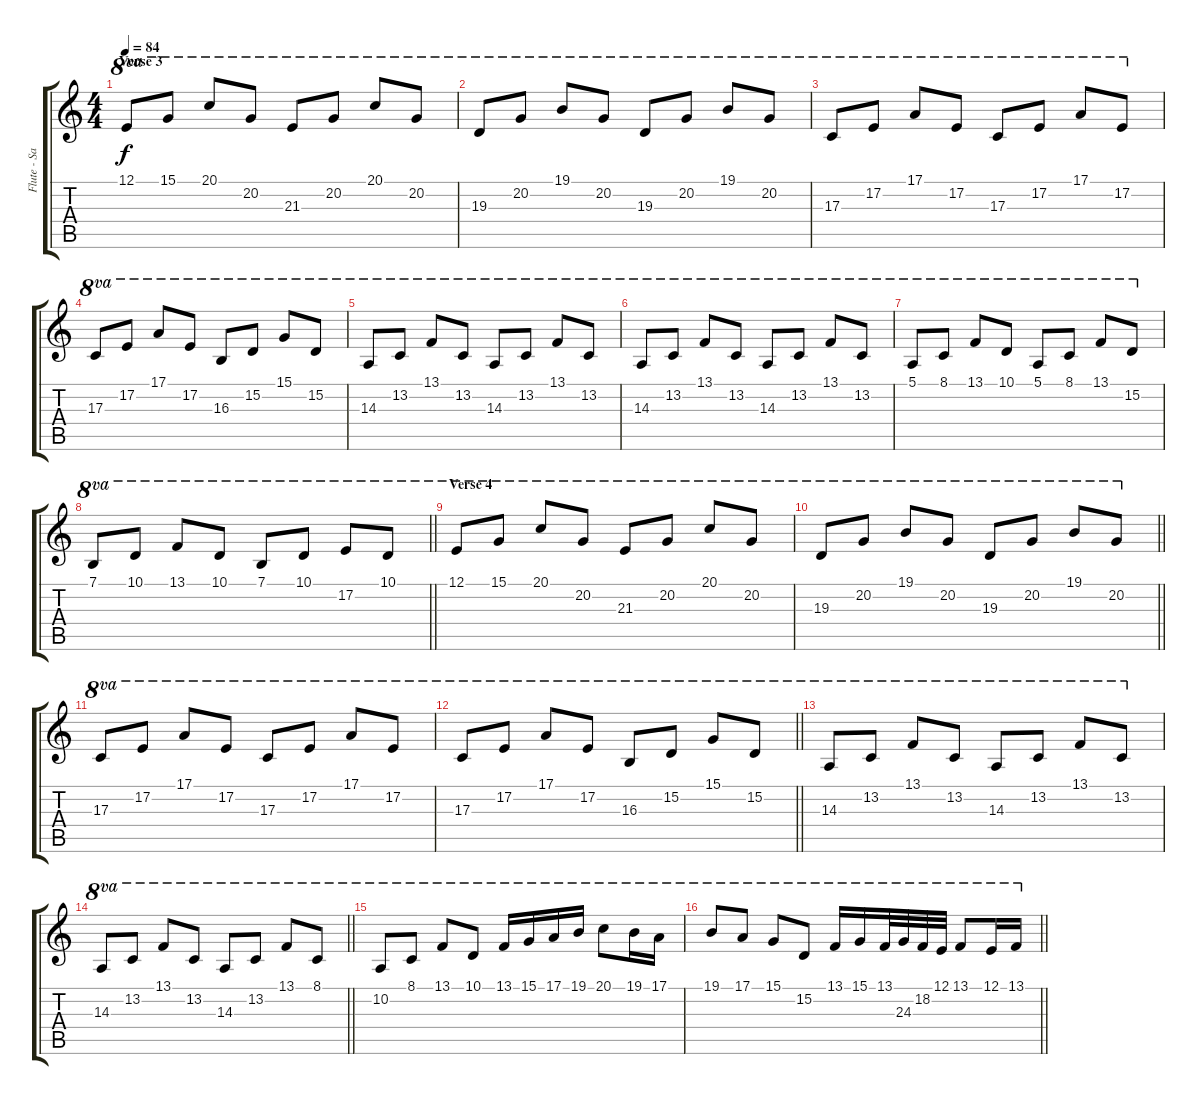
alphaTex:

\track ("Flute - Sax" "Flute - Sa") {instrument flute}
\staff {score tabs}
\tuning (E4 B3 G3 D3 A2 E2) {hide}
\ts (4 4)
\section ("" "Verse 3")
\tempo 84
\clef g2
\ks c
12.1.8{ot 8va dy f} 15.1.8{ot 8va} 20.1.8{ot 8va} 20.2.8{ot 8va} 21.3.8{ot 8va} 20.2.8{ot 8va} 20.1.8{ot 8va} 20.2.8{ot 8va} |
19.3.8{ot 8va} 20.2.8{ot 8va} 19.1.8{ot 8va} 20.2.8{ot 8va} 19.3.8{ot 8va} 20.2.8{ot 8va} 19.1.8{ot 8va} 20.2.8{ot 8va} |
17.3.8{ot 8va} 17.2.8{ot 8va} 17.1.8{ot 8va} 17.2.8{ot 8va} 17.3.8{ot 8va} 17.2.8{ot 8va} 17.1.8{ot 8va} 17.2.8{ot 8va} |
17.3.8{ot 8va} 17.2.8{ot 8va} 17.1.8{ot 8va} 17.2.8{ot 8va} 16.3.8{ot 8va} 15.2.8{ot 8va} 15.1.8{ot 8va} 15.2.8{ot 8va} |
14.3.8{ot 8va} 13.2.8{ot 8va} 13.1.8{ot 8va} 13.2.8{ot 8va} 14.3.8{ot 8va} 13.2.8{ot 8va} 13.1.8{ot 8va} 13.2.8{ot 8va} |
14.3.8{ot 8va} 13.2.8{ot 8va} 13.1.8{ot 8va} 13.2.8{ot 8va} 14.3.8{ot 8va} 13.2.8{ot 8va} 13.1.8{ot 8va} 13.2.8{ot 8va} |
5.1.8{ot 8va} 8.1.8{ot 8va} 13.1.8{ot 8va} 10.1.8{ot 8va} 5.1.8{ot 8va} 8.1.8{ot 8va} 13.1.8{ot 8va} 15.2.8{ot 8va} |
\barLineRight lightlight
7.1.8{ot 8va} 10.1.8{ot 8va} 13.1.8{ot 8va} 10.1.8{ot 8va} 7.1.8{ot 8va} 10.1.8{ot 8va} 17.2.8{ot 8va} 10.1.8{ot 8va} |
\section ("" "Verse 4")
12.1.8{ot 8va} 15.1.8{ot 8va} 20.1.8{ot 8va} 20.2.8{ot 8va} 21.3.8{ot 8va} 20.2.8{ot 8va} 20.1.8{ot 8va} 20.2.8{ot 8va} |
\barLineRight lightlight
19.3.8{ot 8va} 20.2.8{ot 8va} 19.1.8{ot 8va} 20.2.8{ot 8va} 19.3.8{ot 8va} 20.2.8{ot 8va} 19.1.8{ot 8va} 20.2.8{ot 8va} |
17.3.8{ot 8va} 17.2.8{ot 8va} 17.1.8{ot 8va} 17.2.8{ot 8va} 17.3.8{ot 8va} 17.2.8{ot 8va} 17.1.8{ot 8va} 17.2.8{ot 8va} |
\barLineRight lightlight
17.3.8{ot 8va} 17.2.8{ot 8va} 17.1.8{ot 8va} 17.2.8{ot 8va} 16.3.8{ot 8va} 15.2.8{ot 8va} 15.1.8{ot 8va} 15.2.8{ot 8va} |
14.3.8{ot 8va} 13.2.8{ot 8va} 13.1.8{ot 8va} 13.2.8{ot 8va} 14.3.8{ot 8va} 13.2.8{ot 8va} 13.1.8{ot 8va} 13.2.8{ot 8va} |
\barLineRight lightlight
14.3.8{ot 8va} 13.2.8{ot 8va} 13.1.8{ot 8va} 13.2.8{ot 8va} 14.3.8{ot 8va} 13.2.8{ot 8va} 13.1.8{ot 8va} 8.1.8{ot 8va} |
10.2.8{ot 8va} 8.1.8{ot 8va} 13.1.8{ot 8va} 10.1.8{ot 8va} 13.1.16{ot 8va} 15.1.16{ot 8va} 17.1.16{ot 8va} 19.1.16{ot 8va} 20.1.8{ot 8va} 19.1.16{ot 8va} 17.1.16{ot 8va} |
\barLineRight lightlight
19.1.8{ot 8va} 17.1.8{ot 8va} 15.1.8{ot 8va} 15.2.8{ot 8va} 13.1.16{ot 8va} 15.1.16{ot 8va} 13.1.32{ot 8va} 24.3.32{ot 8va} 18.2.32{ot 8va} 12.1.32{ot 8va} 13.1.8{ot 8va} 12.1.16{ot 8va} 13.1.16{ot 8va}
